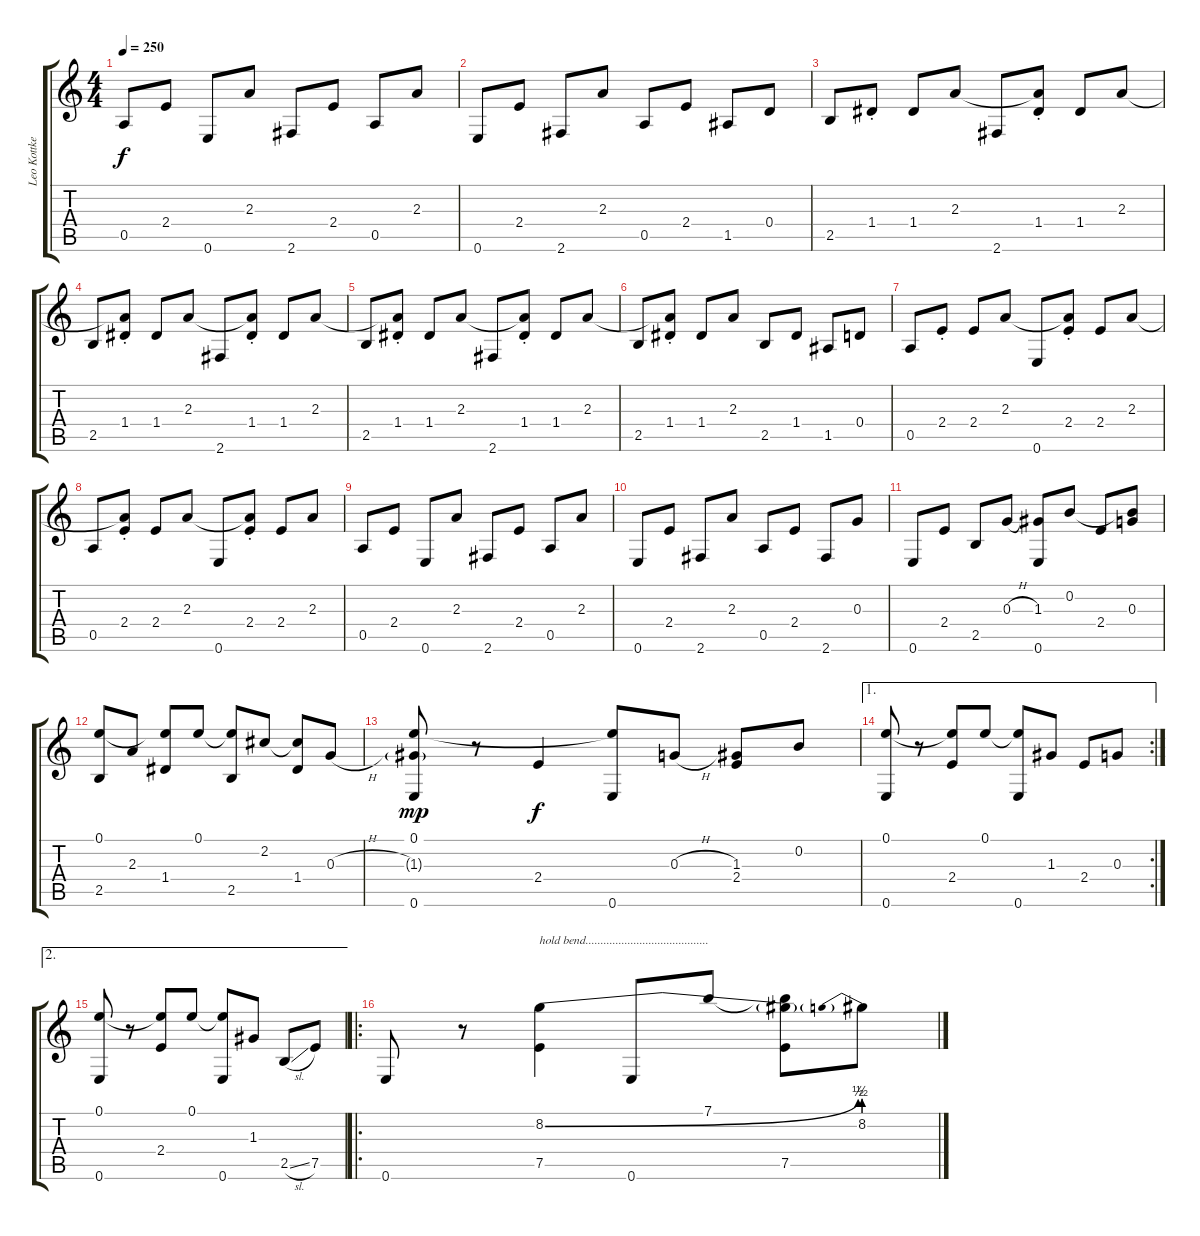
\track ("Leo Kottke" "Leo Kottke") {instrument acousticguitarsteel}
\staff {score tabs}
\tuning (E4 B3 G3 D3 A2 E2) {hide}
\ts (4 4)
\tempo 250
\clef g2
\ks c
0.5.8{dy f} 2.4.8 0.6.8 2.3.8 2.6.8 2.4.8 0.5.8 2.3.8 |
0.6.8 2.4.8 2.6.8 2.3.8 0.5.8 2.4.8 1.5.8 0.4.8 |
2.5.8 1.4{st}.8 1.4.8 2.3.8 2.6.8 (2.3{t} 1.4{st}).8 1.4.8 2.3.8 |
2.5.8 (2.3{t} 1.4{st}).8 1.4.8 2.3.8 2.6.8 (2.3{t} 1.4{st}).8 1.4.8 2.3.8 |
2.5.8 (2.3{t} 1.4{st}).8 1.4.8 2.3.8 2.6.8 (2.3{t} 1.4{st}).8 1.4.8 2.3.8 |
2.5.8 (2.3{t} 1.4{st}).8 1.4.8 2.3.8 2.5.8 1.4.8 1.5.8 0.4.8 |
0.5.8 2.4{st}.8 2.4.8 2.3.8 0.6.8 (2.3{t} 2.4{st}).8 2.4.8 2.3.8 |
0.5.8 (2.3{t} 2.4{st}).8 2.4.8 2.3.8 0.6.8 (2.3{t} 2.4{st}).8 2.4.8 2.3.8 |
0.5.8 2.4.8 0.6.8 2.3.8 2.6.8 2.4.8 0.5.8 2.3.8 |
0.6.8 2.4.8 2.6.8 2.3.8 0.5.8 2.4.8 2.6.8 0.3.8 |
0.6.8 2.4.8 2.5.8 0.3{h}.8 (1.3 0.6).8 0.2.8 2.4.8 (0.2{t} 0.3).8 |
(0.1 2.5).8 2.3.8 (0.1{t} 1.4).8 0.1.8 (0.1{t} 2.5).8 2.2.8 (2.2{t} 1.4).8 0.3{h}.8 |
(0.1 1.3{g} 0.6).8{dy mp} r.8 2.4.4{dy f} (0.1{t} 0.6).8 0.3{h}.8 (1.3 2.4).8 0.2.8 |
\ae 1
\rc 2
(0.1 0.6).8 r.8 (0.1{t} 2.4).8 0.1.8 (0.1{t} 0.6).8 1.3.8 2.4.8 0.3.8 |
\ae 2
(0.1 0.6).8 r.8 (0.1{t} 2.4).8 0.1.8 (0.1{t} 0.6).8 1.3.8 2.5{sl}.8 7.5.8 |
\ro
0.6.8 r.8 (8.2{be (bend 0 0 60 2)} 7.5).4{txt "hold bend........................................."} 0.6.8 7.1.8 (7.1{t} 8.2{t} 7.5).8 8.2{be (prebend 0 2 60 2)}.8
